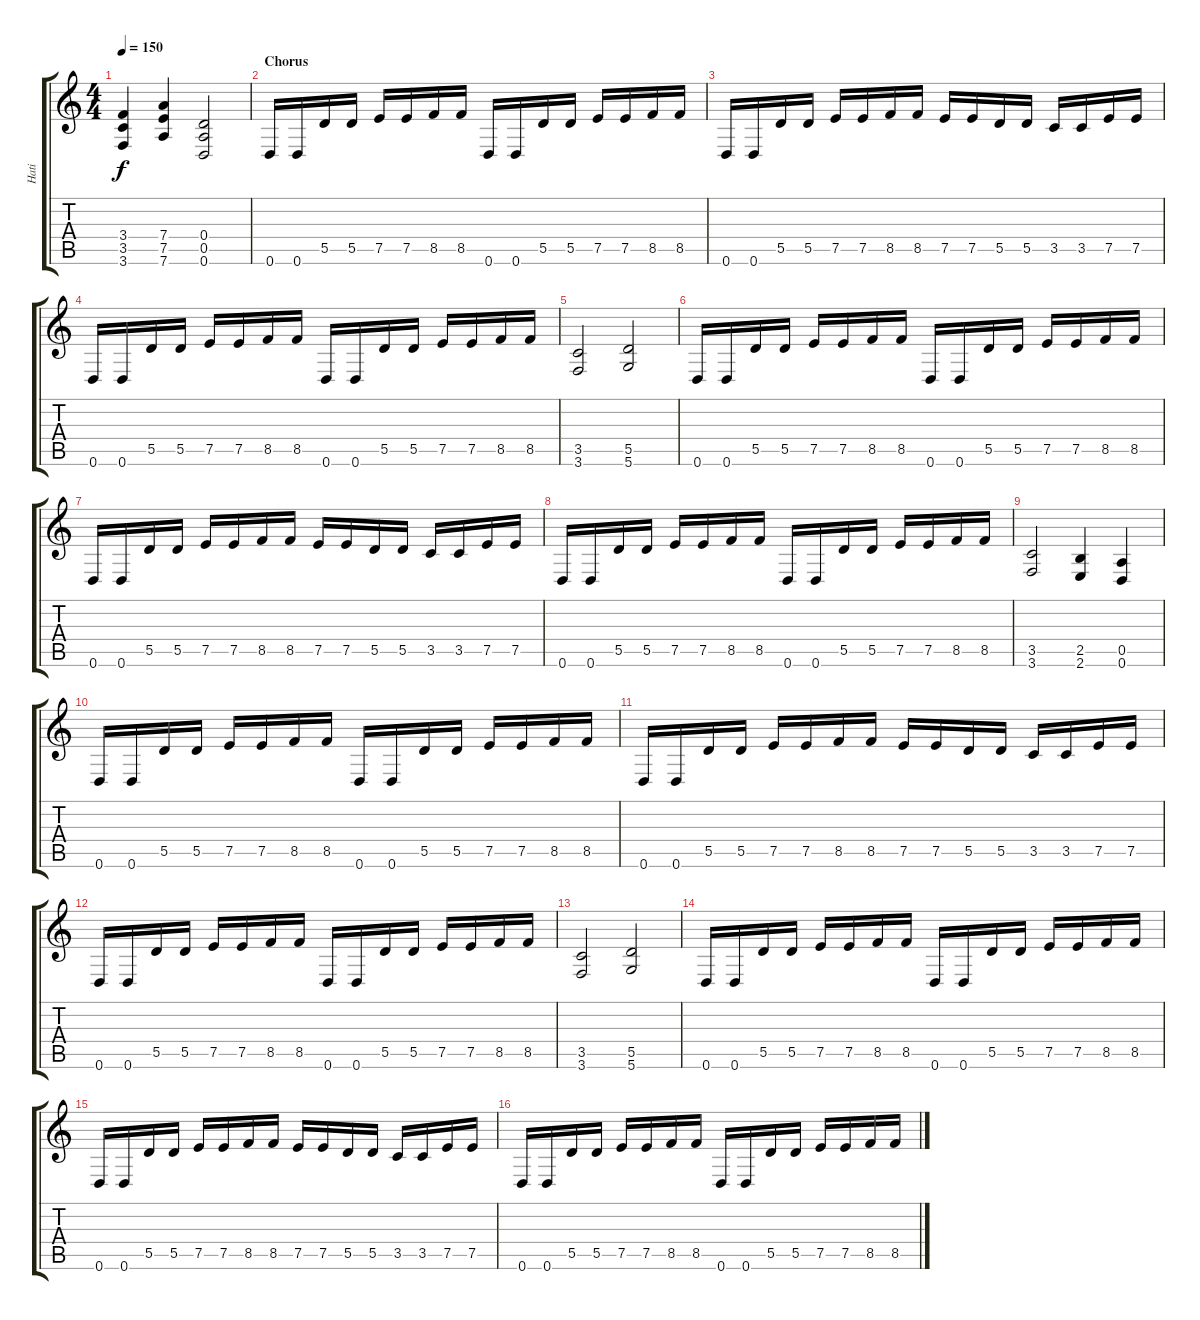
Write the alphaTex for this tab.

\track ("Hati" "Hati") {instrument distortionguitar}
\staff {score tabs}
\tuning (E4 B3 G3 D3 A2 D2) {hide}
\ts (4 4)
\tempo 150
\clef g2
\ks c
(3.4 3.5 3.6).4{dy f} (7.4 7.5 7.6).4 (0.4 0.5 0.6).2 |
\section ("" "Chorus")
0.6.16 0.6.16 5.5.16 5.5.16 7.5.16 7.5.16 8.5.16 8.5.16 0.6.16 0.6.16 5.5.16 5.5.16 7.5.16 7.5.16 8.5.16 8.5.16 |
0.6.16 0.6.16 5.5.16 5.5.16 7.5.16 7.5.16 8.5.16 8.5.16 7.5.16 7.5.16 5.5.16 5.5.16 3.5.16 3.5.16 7.5.16 7.5.16 |
0.6.16 0.6.16 5.5.16 5.5.16 7.5.16 7.5.16 8.5.16 8.5.16 0.6.16 0.6.16 5.5.16 5.5.16 7.5.16 7.5.16 8.5.16 8.5.16 |
(3.5 3.6).2 (5.5 5.6).2 |
0.6.16 0.6.16 5.5.16 5.5.16 7.5.16 7.5.16 8.5.16 8.5.16 0.6.16 0.6.16 5.5.16 5.5.16 7.5.16 7.5.16 8.5.16 8.5.16 |
0.6.16 0.6.16 5.5.16 5.5.16 7.5.16 7.5.16 8.5.16 8.5.16 7.5.16 7.5.16 5.5.16 5.5.16 3.5.16 3.5.16 7.5.16 7.5.16 |
0.6.16 0.6.16 5.5.16 5.5.16 7.5.16 7.5.16 8.5.16 8.5.16 0.6.16 0.6.16 5.5.16 5.5.16 7.5.16 7.5.16 8.5.16 8.5.16 |
(3.5 3.6).2 (2.5 2.6).4 (0.5 0.6).4 |
0.6.16 0.6.16 5.5.16 5.5.16 7.5.16 7.5.16 8.5.16 8.5.16 0.6.16 0.6.16 5.5.16 5.5.16 7.5.16 7.5.16 8.5.16 8.5.16 |
0.6.16 0.6.16 5.5.16 5.5.16 7.5.16 7.5.16 8.5.16 8.5.16 7.5.16 7.5.16 5.5.16 5.5.16 3.5.16 3.5.16 7.5.16 7.5.16 |
0.6.16 0.6.16 5.5.16 5.5.16 7.5.16 7.5.16 8.5.16 8.5.16 0.6.16 0.6.16 5.5.16 5.5.16 7.5.16 7.5.16 8.5.16 8.5.16 |
(3.5 3.6).2 (5.5 5.6).2 |
0.6.16 0.6.16 5.5.16 5.5.16 7.5.16 7.5.16 8.5.16 8.5.16 0.6.16 0.6.16 5.5.16 5.5.16 7.5.16 7.5.16 8.5.16 8.5.16 |
0.6.16 0.6.16 5.5.16 5.5.16 7.5.16 7.5.16 8.5.16 8.5.16 7.5.16 7.5.16 5.5.16 5.5.16 3.5.16 3.5.16 7.5.16 7.5.16 |
0.6.16 0.6.16 5.5.16 5.5.16 7.5.16 7.5.16 8.5.16 8.5.16 0.6.16 0.6.16 5.5.16 5.5.16 7.5.16 7.5.16 8.5.16 8.5.16
